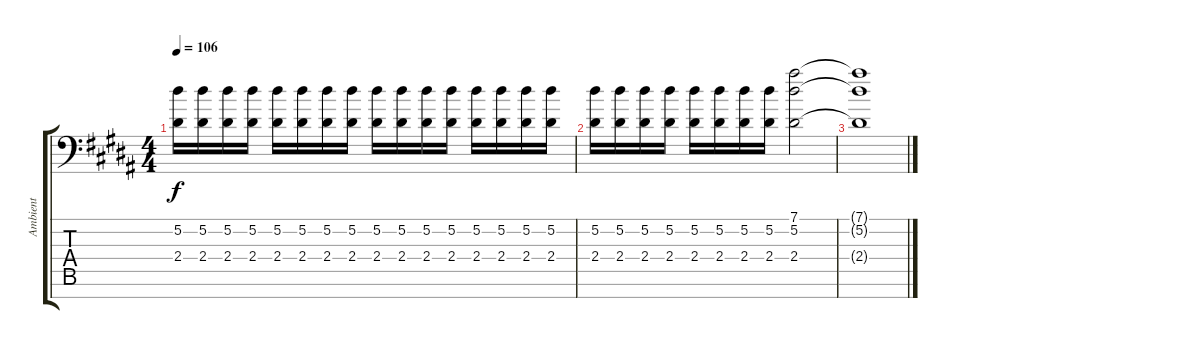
\track ("Ambient" "Ambient") {instrument distortionguitar}
\staff {score tabs}
\tuning (Eb4 Bb3 F3 Db3 Ab2 Eb2 Ab1) {hide}
\ts (4 4)
\tempo 106
\clef f4
\ks g#minor
(5.2 2.4).16{dy f} (5.2 2.4).16 (5.2 2.4).16 (5.2 2.4).16 (5.2 2.4).16 (5.2 2.4).16 (5.2 2.4).16 (5.2 2.4).16 (5.2 2.4).16 (5.2 2.4).16 (5.2 2.4).16 (5.2 2.4).16 (5.2 2.4).16 (5.2 2.4).16 (5.2 2.4).16 (5.2 2.4).16 |
(5.2 2.4).16 (5.2 2.4).16 (5.2 2.4).16 (5.2 2.4).16 (5.2 2.4).16 (5.2 2.4).16 (5.2 2.4).16 (5.2 2.4).16 (7.1 5.2 2.4).2 |
(7.1{t} 5.2{t} 2.4{t}).1
